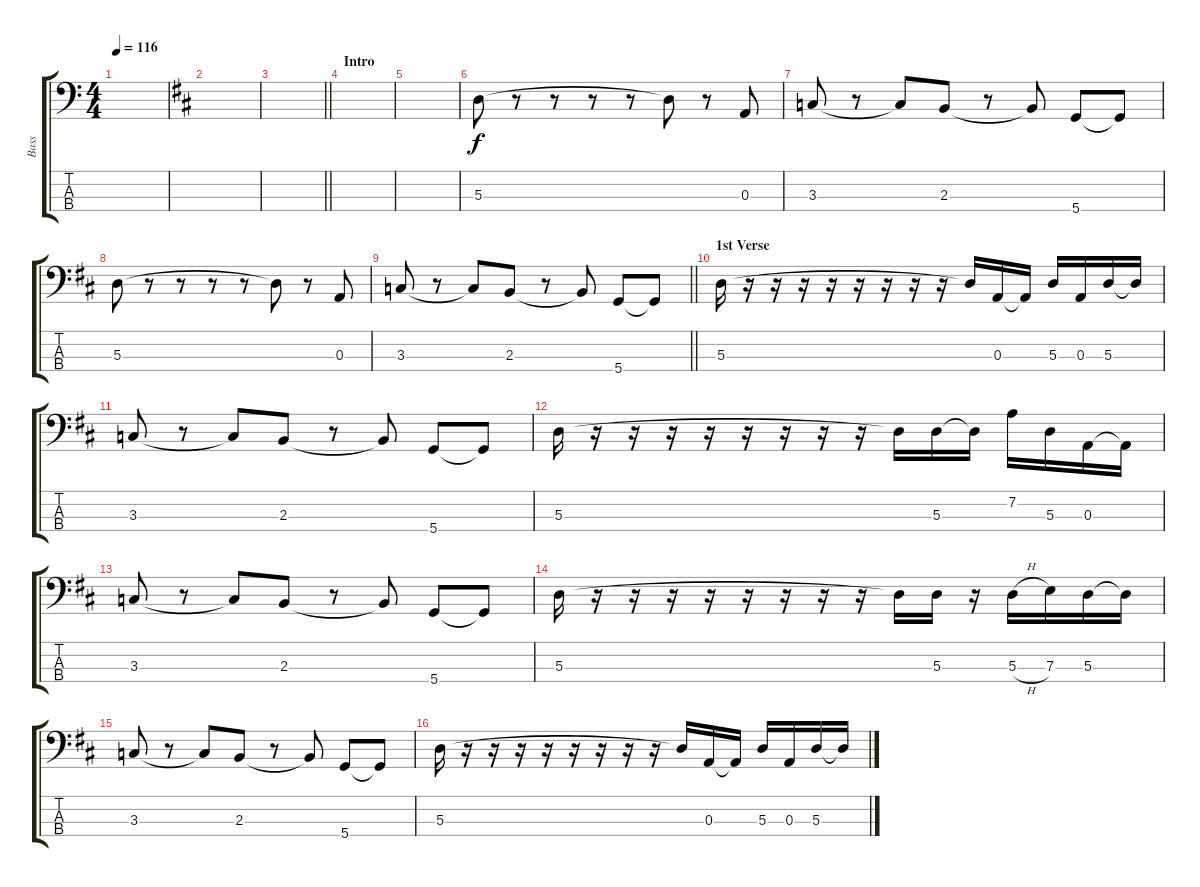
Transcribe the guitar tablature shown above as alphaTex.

\track ("Bass" "Bass") {instrument electricbassfinger}
\staff {score tabs}
\tuning (G2 D2 A1 D1) {hide}
\ts (4 4)
\tempo 116
\clef f4
\ks c
|
\ks d
|
\barLineRight lightlight
|
\section ("" "Intro")
|
|
5.3.8 r.8 r.8 r.8 r.8 5.3{t}.8 r.8 0.3.8 |
3.3.8 r.8 3.3{t}.8 2.3.8 r.8 2.3{t}.8 5.4.8 5.4{t}.8 |
5.3.8 r.8 r.8 r.8 r.8 5.3{t}.8 r.8 0.3.8 |
\barLineRight lightlight
3.3.8 r.8 3.3{t}.8 2.3.8 r.8 2.3{t}.8 5.4.8 5.4{t}.8 |
\section ("" "1st Verse")
5.3.16 r.16 r.16 r.16 r.16 r.16 r.16 r.16 r.16 5.3{t}.16 0.3.16 0.3{t}.16 5.3.16 0.3.16 5.3.16 5.3{t}.16 |
3.3.8 r.8 3.3{t}.8 2.3.8 r.8 2.3{t}.8 5.4.8 5.4{t}.8 |
5.3.16 r.16 r.16 r.16 r.16 r.16 r.16 r.16 r.16 5.3{t}.16 5.3.16 5.3{t}.16 7.2.16 5.3.16 0.3.16 0.3{t}.16 |
3.3.8 r.8 3.3{t}.8 2.3.8 r.8 2.3{t}.8 5.4.8 5.4{t}.8 |
5.3.16 r.16 r.16 r.16 r.16 r.16 r.16 r.16 r.16 5.3{t}.16 5.3.16 r.16 5.3{h}.16 7.3.16 5.3.16 5.3{t}.16 |
3.3.8 r.8 3.3{t}.8 2.3.8 r.8 2.3{t}.8 5.4.8 5.4{t}.8 |
5.3.16 r.16 r.16 r.16 r.16 r.16 r.16 r.16 r.16 5.3{t}.16 0.3.16 0.3{t}.16 5.3.16 0.3.16 5.3.16 5.3{t}.16
